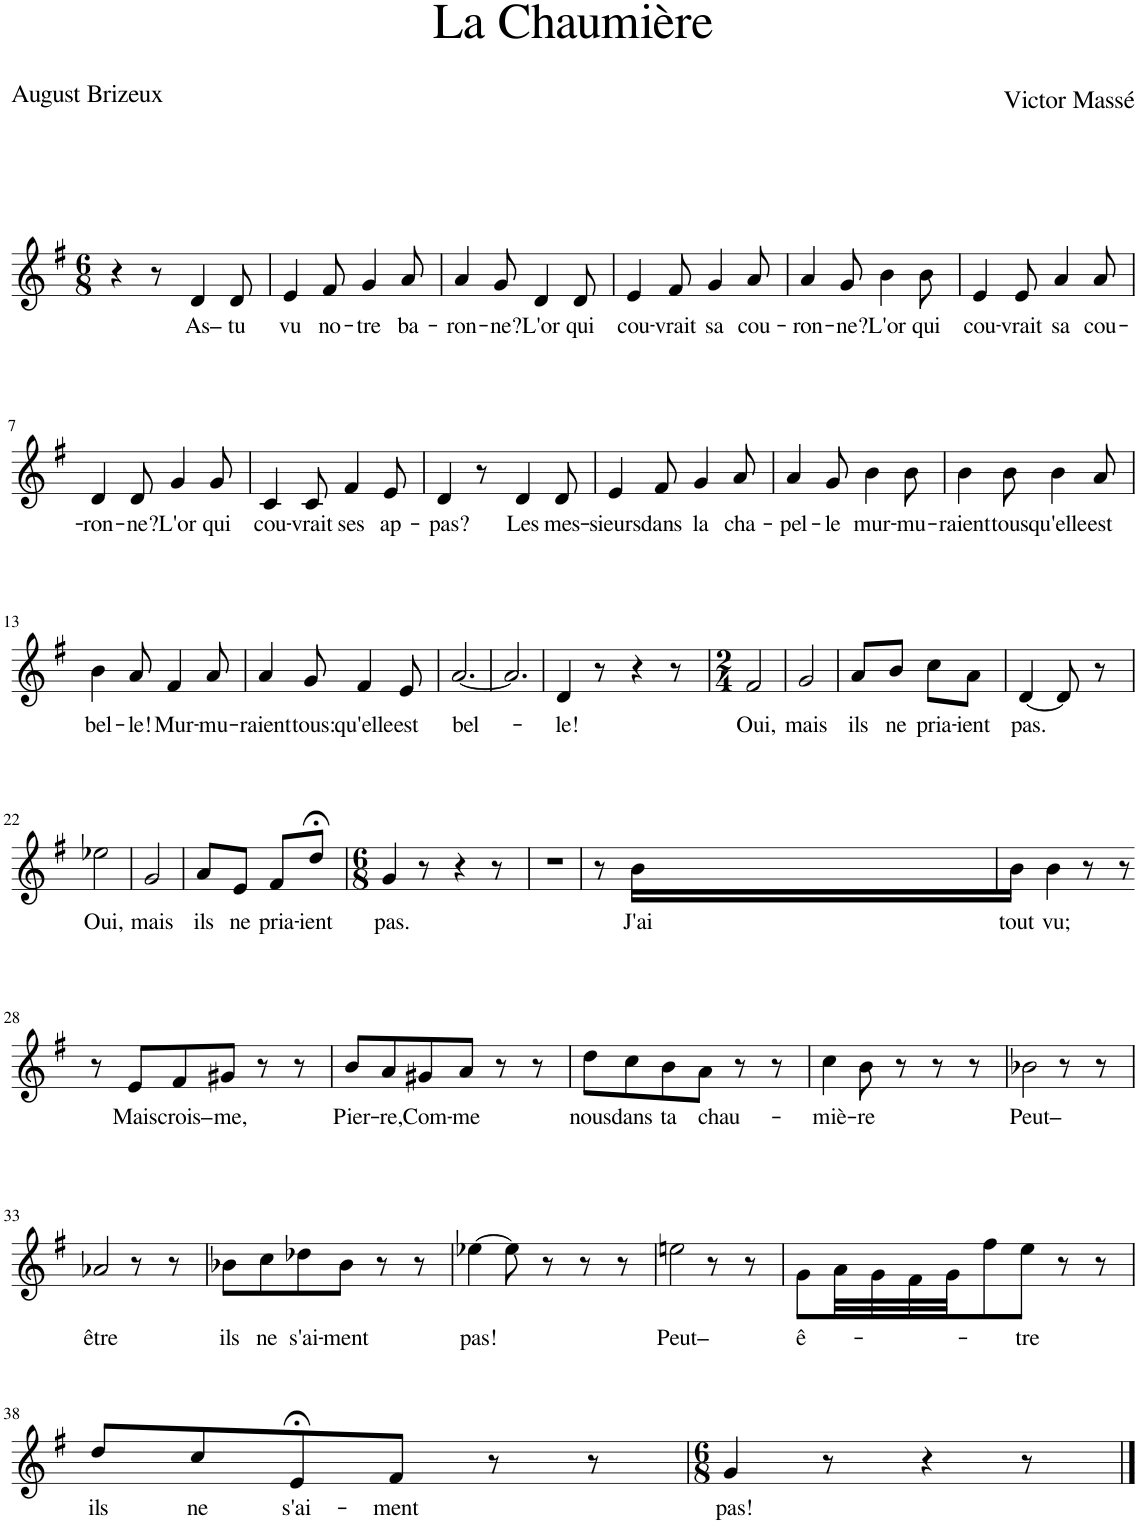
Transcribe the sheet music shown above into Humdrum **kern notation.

**kern	**text
*part1	*part1
*staff1	*staff1
*I"Piano	*
*I'Pno	*
*clefG2	*
*k[f#]	*
*M6/8	*
=1	=1
4r	.
8r	.
!	!LO:LY:b
4d/	As–
!	!LO:LY:b
8d/	tu
=2	=2
!	!LO:LY:b
4e/	vu
!	!LO:LY:b
8f#/	no-
!	!LO:LY:b
4g/	-tre
!	!LO:LY:b
8a/	ba-
=3	=3
!	!LO:LY:b
4a/	-ron-
!	!LO:LY:b
8g/	-ne?
!	!LO:LY:b
4d/	L'or
!	!LO:LY:b
8d/	qui
=4	=4
!	!LO:LY:b
4e/	cou-
!	!LO:LY:b
8f#/	-vrait
!	!LO:LY:b
4g/	sa
!	!LO:LY:b
8a/	cou-
=5	=5
!	!LO:LY:b
4a/	-ron-
!	!LO:LY:b
8g/	-ne?
!	!LO:LY:b
4b\	L'or
!	!LO:LY:b
8b\	qui
=6	=6
!	!LO:LY:b
4e/	cou-
!	!LO:LY:b
8e/	-vrait
!	!LO:LY:b
4a/	sa
!	!LO:LY:b
8a/	cou-
!!LO:LB:g=z
=7	=7
!	!LO:LY:b
4d/	-ron-
!	!LO:LY:b
8d/	-ne?
!	!LO:LY:b
4g/	L'or
!	!LO:LY:b
8g/	qui
=8	=8
!	!LO:LY:b
4c/	cou-
!	!LO:LY:b
8c/	-vrait
!	!LO:LY:b
4f#/	ses
!	!LO:LY:b
8e/	ap-
=9	=9
!	!LO:LY:b
4d/	-pas?
8r	.
!	!LO:LY:b
4d/	Les
!	!LO:LY:b
8d/	mes-
=10	=10
!	!LO:LY:b
4e/	-sieurs
!	!LO:LY:b
8f#/	dans
!	!LO:LY:b
4g/	la
!	!LO:LY:b
8a/	cha-
=11	=11
!	!LO:LY:b
4a/	-pel-
!	!LO:LY:b
8g/	-le
!	!LO:LY:b
4b\	mur-
!	!LO:LY:b
8b\	-mu-
=12	=12
!	!LO:LY:b
4b\	-raient
!	!LO:LY:b
8b\	tous
!	!LO:LY:b
4b\	qu'elle
!	!LO:LY:b
8a/	est
!!LO:LB:g=z
=13	=13
!	!LO:LY:b
4b\	bel-
!	!LO:LY:b
8a/	-le!
!	!LO:LY:b
4f#/	Mur-
!	!LO:LY:b
8a/	-mu-
=14	=14
!	!LO:LY:b
4a/	-raient
!	!LO:LY:b
8g/	tous:
!	!LO:LY:b
4f#/	qu'elle
!	!LO:LY:b
8e/	est
=15	=15
!	!LO:LY:b
[2.a/	bel-
=16	=16
2.a/]	.
=17	=17
!	!LO:LY:b
4d/	-le!
8r	.
4r	.
8r	.
=18	=18
*M2/4	*
!	!LO:LY:b
2f#/	Oui,
=19	=19
!	!LO:LY:b
2g/	mais
=20	=20
!	!LO:LY:b
8a/L	ils
!	!LO:LY:b
8b/J	ne
!	!LO:LY:b
8cc\L	pria-
!	!LO:LY:b
8a\J	-ient
=21	=21
!	!LO:LY:b
[4d/	pas.
8d/]	.
8r	.
!!LO:LB:g=z
=22	=22
!	!LO:LY:b
2ee-X\	Oui,
=23	=23
!	!LO:LY:b
2g/	mais
=24	=24
!	!LO:LY:b
8a/L	ils
!	!LO:LY:b
8e/J	ne
!	!LO:LY:b
8f#/L	pria-
!	!LO:LY:b
8dd;</J	-ient
=25	=25
*M6/8	*
!	!LO:LY:b
4g/	pas.
8r	.
4r	.
8r	.
=26	=26
2.r	.
=27	=27
8r	.
!	!LO:LY:b
16b\LL	J'ai
!	!LO:LY:b
16b\JJ	tout
!	!LO:LY:b
4b\	vu;
8r	.
8r	.
!!LO:LB:g=z
=28	=28
8r	.
!	!LO:LY:b
8e/L	Mais
!	!LO:LY:b
8f#/	crois–
!	!LO:LY:b
8g#X/J	me,
8r	.
8r	.
=29	=29
!	!LO:LY:b
8b/L	Pier-
!	!LO:LY:b
8a/	-re,
!	!LO:LY:b
8g#X/	Com-
!	!LO:LY:b
8a/J	-me
8r	.
8r	.
=30	=30
!	!LO:LY:b
8dd\L	nous
!	!LO:LY:b
8cc\	dans
!	!LO:LY:b
8b\	ta
!	!LO:LY:b
8a\J	chau-
8r	.
8r	.
=31	=31
!	!LO:LY:b
4cc\	-miè-
!	!LO:LY:b
8b\	-re
8r	.
8r	.
8r	.
=32	=32
!	!LO:LY:b
2b-X\	Peut–
8r	.
8r	.
!!LO:LB:g=z
=33	=33
!	!LO:LY:b
2a-X/	être
8r	.
8r	.
=34	=34
!	!LO:LY:b
8b-X\L	ils
!	!LO:LY:b
8cc\	ne
!	!LO:LY:b
8dd-X\	s'ai-
!	!LO:LY:b
8b-\J	-ment
8r	.
8r	.
=35	=35
!	!LO:LY:b
[4ee-X\	pas!
8ee-\]	.
8r	.
8r	.
8r	.
=36	=36
!	!LO:LY:b
2een\	Peut–
8r	.
8r	.
=37	=37
!	!LO:LY:b
8g\L	ê-
32a\LL	.
32g\	.
32f#\	.
32g\JJ	.
8ff#\	.
!	!LO:LY:b
8ee\J	-tre
8r	.
8r	.
!!LO:LB:g=z
=38	=38
!	!LO:LY:b
8dd/L	ils
!	!LO:LY:b
8cc/	ne
!	!LO:LY:b
8e;</	s'ai-
!	!LO:LY:b
8f#/J	-ment
8r	.
8r	.
=39	=39
*M6/8	*
!	!LO:LY:b
4g/	pas!
8r	.
4r	.
8r	.
==	==
*-	*-
